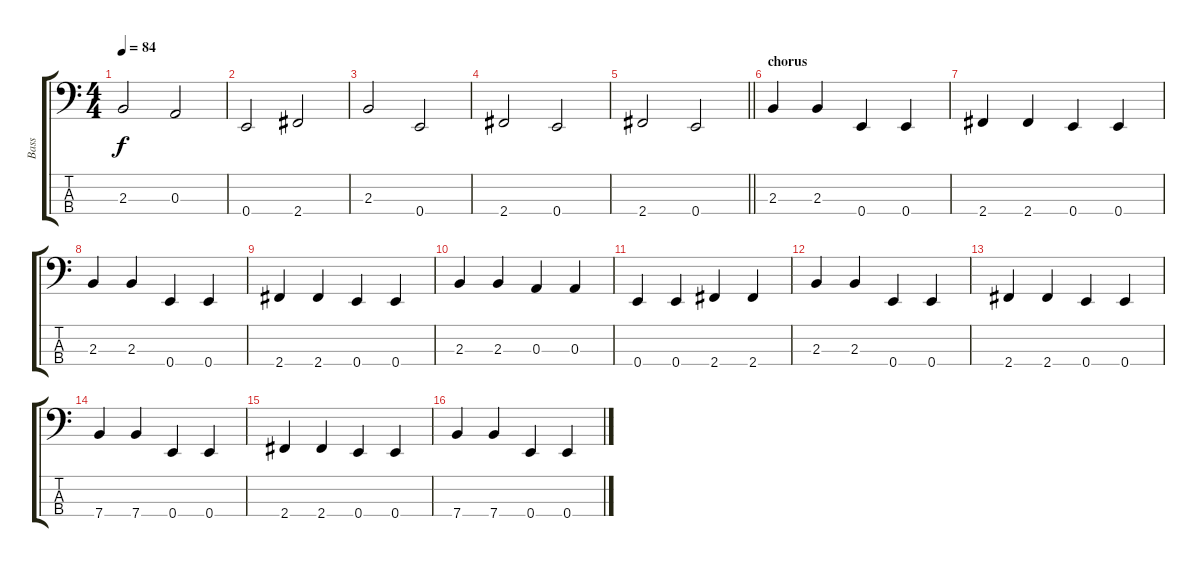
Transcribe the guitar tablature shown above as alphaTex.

\track ("Bass" "Bass") {instrument electricbassfinger}
\staff {score tabs}
\tuning (G2 D2 A1 E1) {hide}
\ts (4 4)
\tempo 84
\clef f4
\ks c
2.3.2{dy f} 0.3.2 |
0.4.2 2.4.2 |
2.3.2 0.4.2 |
2.4.2 0.4.2 |
\barLineRight lightlight
2.4.2 0.4.2 |
\section ("" "chorus")
2.3.4 2.3.4 0.4.4 0.4.4 |
2.4.4 2.4.4 0.4.4 0.4.4 |
2.3.4 2.3.4 0.4.4 0.4.4 |
2.4.4 2.4.4 0.4.4 0.4.4 |
2.3.4 2.3.4 0.3.4 0.3.4 |
0.4.4 0.4.4 2.4.4 2.4.4 |
2.3.4 2.3.4 0.4.4 0.4.4 |
2.4.4 2.4.4 0.4.4 0.4.4 |
7.4.4 7.4.4 0.4.4 0.4.4 |
2.4.4 2.4.4 0.4.4 0.4.4 |
7.4.4 7.4.4 0.4.4 0.4.4
